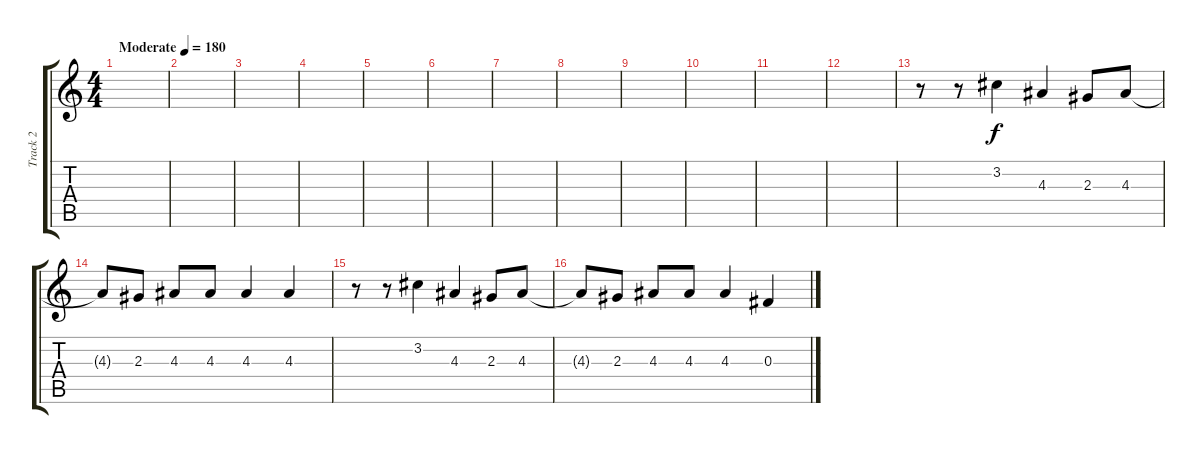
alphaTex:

\track ("Track 2" "Track 2") {instrument acousticguitarsteel}
\staff {score tabs}
\tuning (Eb4 Bb3 Gb3 Db3 Ab2 Eb2) {hide}
\ts (4 4)
\tempo (180 "Moderate")
\clef g2
\ks c
|
|
|
|
|
|
|
|
|
|
|
|
r.8 r.8 3.2.4 4.3.4 2.3.8 4.3.8 |
4.3{t}.8 2.3.8 4.3.8 4.3.8 4.3.4 4.3.4 |
r.8 r.8 3.2.4 4.3.4 2.3.8 4.3.8 |
4.3{t}.8 2.3.8 4.3.8 4.3.8 4.3.4 0.3.4
